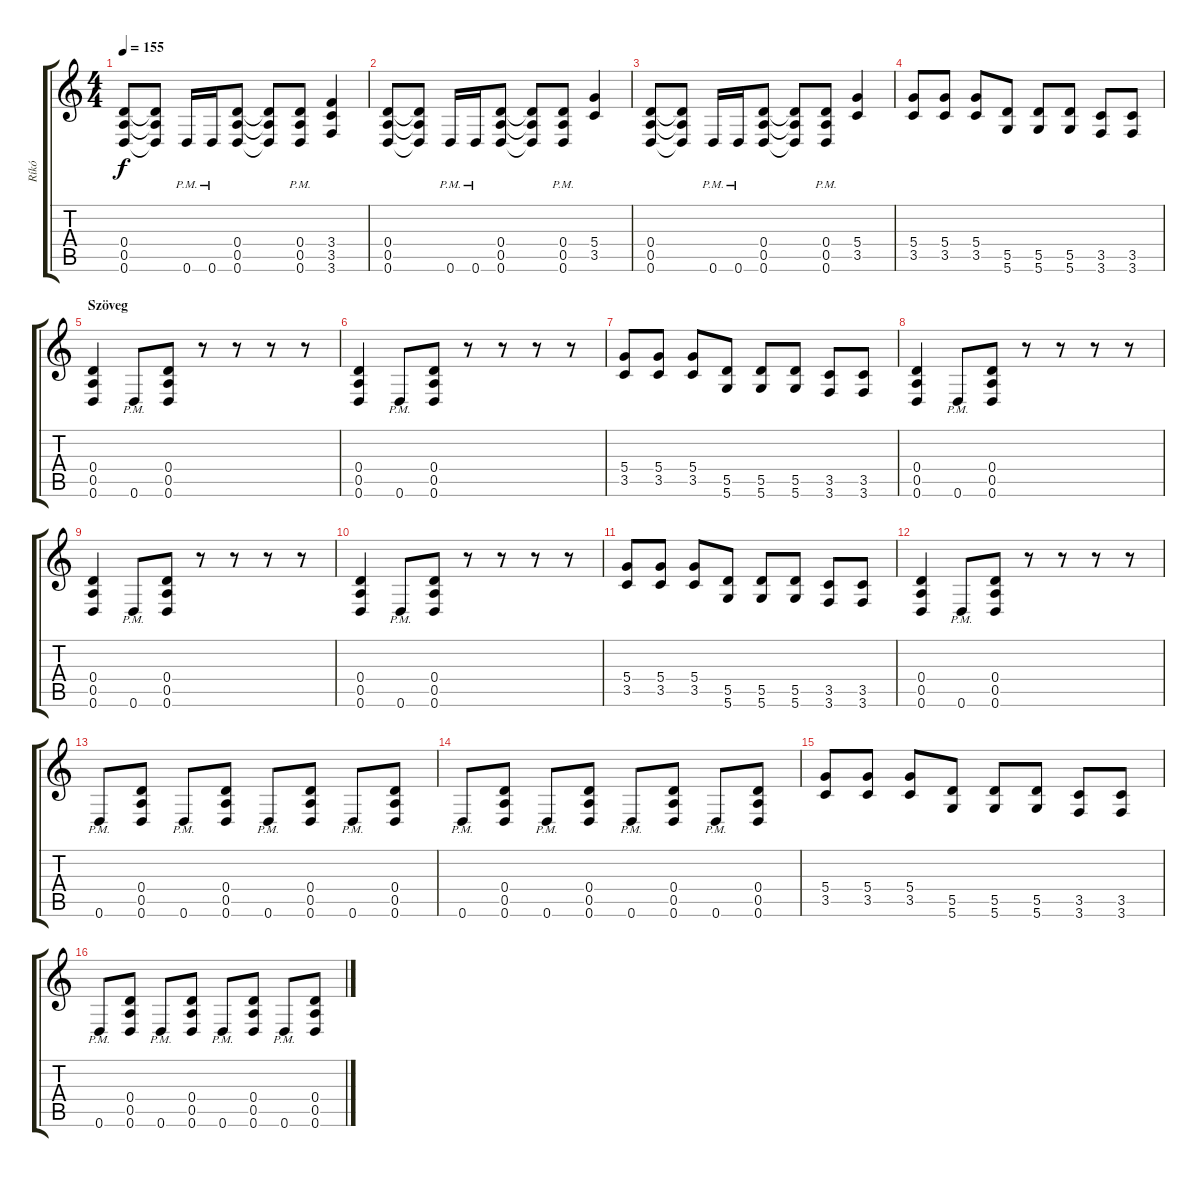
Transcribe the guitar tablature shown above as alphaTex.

\track ("Ríkó" "Ríkó") {instrument distortionguitar}
\staff {score tabs}
\tuning (E4 B3 G3 D3 A2 D2) {hide}
\ts (4 4)
\tempo 155
\clef g2
\ks c
(0.4 0.5 0.6).8{dy f} (0.4{t} 0.5{t} 0.6{t}).8 0.6{pm}.16 0.6{pm}.16 (0.4 0.5 0.6).8 (0.4{t} 0.5{t} 0.6{t}).8 (0.4{pm} 0.5{pm} 0.6{pm}).8 (3.4 3.5 3.6).4 |
(0.4 0.5 0.6).8 (0.4{t} 0.5{t} 0.6{t}).8 0.6{pm}.16 0.6{pm}.16 (0.4 0.5 0.6).8 (0.4{t} 0.5{t} 0.6{t}).8 (0.4{pm} 0.5{pm} 0.6{pm}).8 (5.4 3.5).4 |
(0.4 0.5 0.6).8 (0.4{t} 0.5{t} 0.6{t}).8 0.6{pm}.16 0.6{pm}.16 (0.4 0.5 0.6).8 (0.4{t} 0.5{t} 0.6{t}).8 (0.4{pm} 0.5{pm} 0.6{pm}).8 (5.4 3.5).4 |
(5.4 3.5).8 (5.4 3.5).8 (5.4 3.5).8 (5.5 5.6).8 (5.5 5.6).8 (5.5 5.6).8 (3.5 3.6).8 (3.5 3.6).8 |
\section ("" "Szöveg")
(0.4 0.5 0.6).4 0.6{pm}.8 (0.4 0.5 0.6).8 r.8 r.8 r.8 r.8 |
(0.4 0.5 0.6).4 0.6{pm}.8 (0.4 0.5 0.6).8 r.8 r.8 r.8 r.8 |
(5.4 3.5).8 (5.4 3.5).8 (5.4 3.5).8 (5.5 5.6).8 (5.5 5.6).8 (5.5 5.6).8 (3.5 3.6).8 (3.5 3.6).8 |
(0.4 0.5 0.6).4 0.6{pm}.8 (0.4 0.5 0.6).8 r.8 r.8 r.8 r.8 |
(0.4 0.5 0.6).4 0.6{pm}.8 (0.4 0.5 0.6).8 r.8 r.8 r.8 r.8 |
(0.4 0.5 0.6).4 0.6{pm}.8 (0.4 0.5 0.6).8 r.8 r.8 r.8 r.8 |
(5.4 3.5).8 (5.4 3.5).8 (5.4 3.5).8 (5.5 5.6).8 (5.5 5.6).8 (5.5 5.6).8 (3.5 3.6).8 (3.5 3.6).8 |
(0.4 0.5 0.6).4 0.6{pm}.8 (0.4 0.5 0.6).8 r.8 r.8 r.8 r.8 |
0.6{pm}.8 (0.4 0.5 0.6).8 0.6{pm}.8 (0.4 0.5 0.6).8 0.6{pm}.8 (0.4 0.5 0.6).8 0.6{pm}.8 (0.4 0.5 0.6).8 |
0.6{pm}.8 (0.4 0.5 0.6).8 0.6{pm}.8 (0.4 0.5 0.6).8 0.6{pm}.8 (0.4 0.5 0.6).8 0.6{pm}.8 (0.4 0.5 0.6).8 |
(5.4 3.5).8 (5.4 3.5).8 (5.4 3.5).8 (5.5 5.6).8 (5.5 5.6).8 (5.5 5.6).8 (3.5 3.6).8 (3.5 3.6).8 |
0.6{pm}.8 (0.4 0.5 0.6).8 0.6{pm}.8 (0.4 0.5 0.6).8 0.6{pm}.8 (0.4 0.5 0.6).8 0.6{pm}.8 (0.4 0.5 0.6).8
